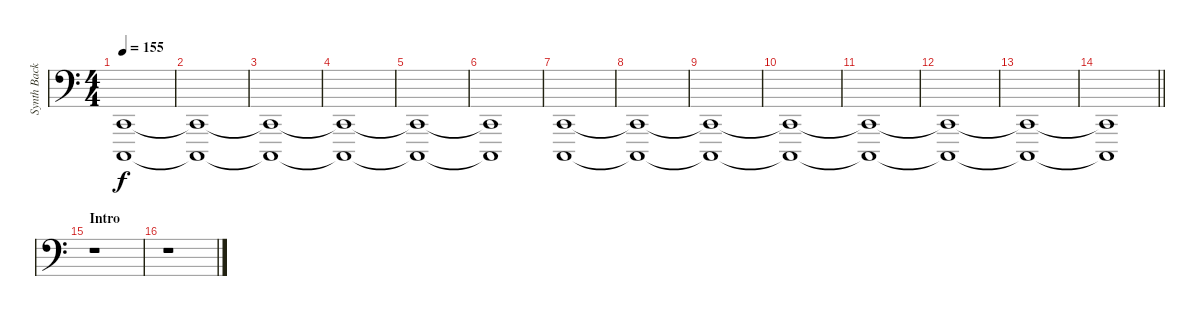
\track ("Synth Back" "Synth Back") {instrument pad8sweep}
\staff {score}
\tuning (D3 A2 F2 C2 G1 C1) {hide}
\ts (4 4)
\tempo 155
\clef f4
\ks c
(0.4{t} 0.6{t}).1{dy f} |
(0.4{t} 0.6{t}).1 |
(0.4{t} 0.6{t}).1 |
(0.4{t} 0.6{t}).1 |
(0.4{t} 0.6{t}).1 |
(0.4{t} 0.6{t}).1 |
(0.4 0.6).1 |
(0.4{t} 0.6{t}).1 |
(0.4{t} 0.6{t}).1 |
(0.4{t} 0.6{t}).1 |
(0.4{t} 0.6{t}).1 |
(0.4{t} 0.6{t}).1 |
(0.4{t} 0.6{t}).1 |
\barLineRight lightlight
(0.4{t} 0.6{t}).1 |
\section ("" "Intro")
r.1 |
r.1
